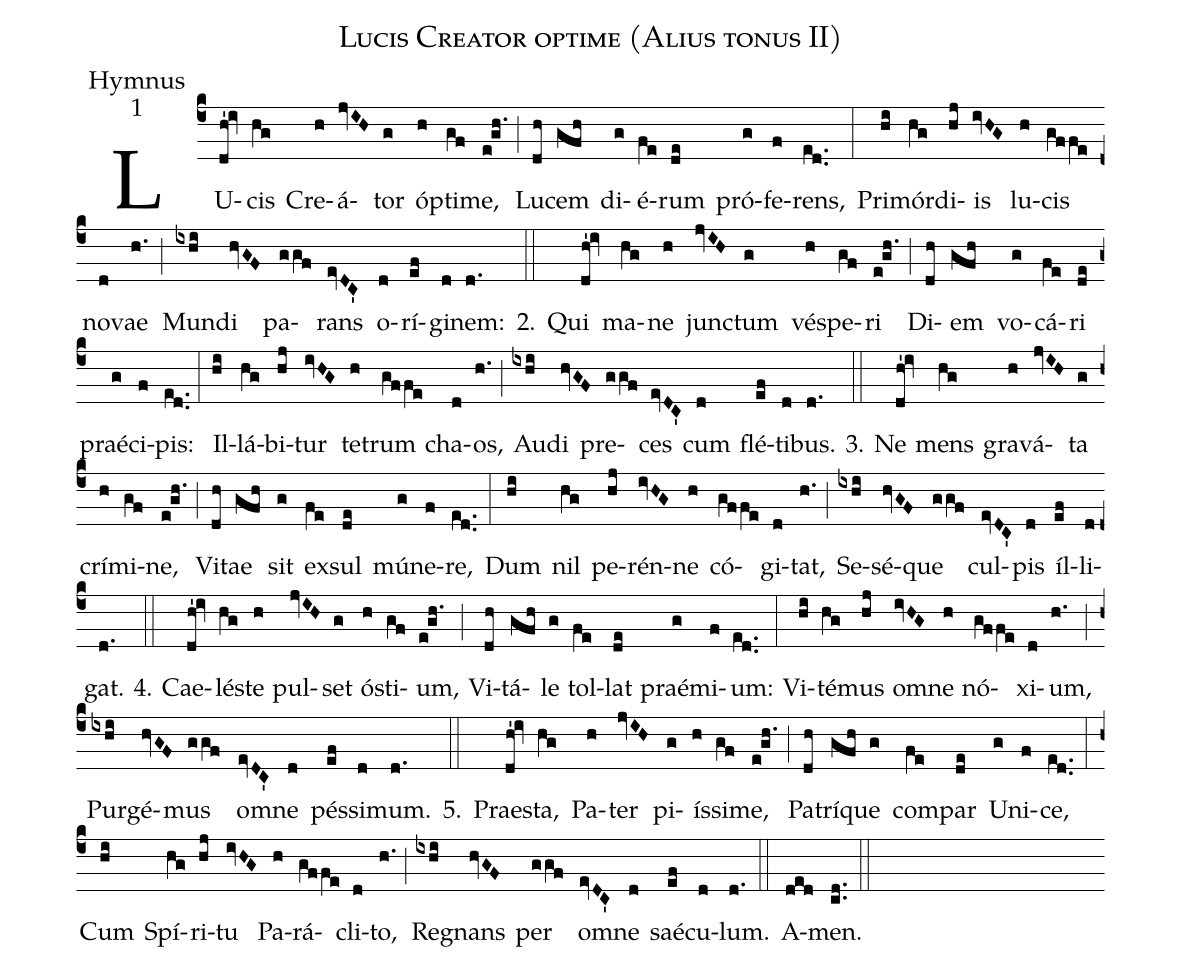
name:Lucis Creator optime (Alius tonus II);
office-part:Hymnus;
mode:1;
%%
(c4) LU(dh'!iv)cis(hg) Cre(h)á(jvIH)tor(g) óp(h)ti(gf)me,(e!gh.) (;) Lu(dh)cem(gfh) di(g)é(fe)rum(de) pró(g)fe(f)rens,(ed..) (:) Pri(hi)mór(hg)di(hj)is(ivHG) lu(h)cis(gffe) no(d)vae(h.) (;) Mun(ixhi)di(hvGF) pa(ggf)rans(evDC') o(d)rí(ef)gi(d)nem:(d.) 2.(::) Qui(dh'!iv) ma(hg)ne(h) jun(jvIH)ctum(g) vé(h)spe(gf)ri(e!gh.) (;) Di(dh)em(gfh) vo(g)cá(fe)ri(de) praé(g)ci(f)pis:(ed..) (:) Il(hi)lá(hg)bi(hj)tur(ivHG) te(h)trum(gffe) cha(d)os,(h.) (;) Au(ixhi)di(hvGF) pre(ggf)ces(evDC') cum(d) flé(ef)ti(d)bus.(d.) 3.(::) Ne(dh'!iv) mens(hg) gra(h)vá(jvIH)ta(g) crí(h)mi(gf)ne,(e!gh.) (;) Vi(dh)tae(gfh) sit(g) ex(fe)sul(de) mú(g)ne(f)re,(ed..) (:) Dum(hi) nil(hg) pe(hj)rén(ivHG)ne(h) có(gffe)gi(d)tat,(h.) (;) Se(ixhi)sé(hvGF)que(ggf) cul(evDC')pis(d) íl(ef)li(d)gat.(d.) 4.(::) Cae(dh'!iv)lé(hg)ste(h) pul(jvIH)set(g) ó(h)sti(gf)um,(e!gh.) (;) Vi(dh)tá(gfh)le(g) tol(fe)lat(de) praé(g)mi(f)um:(ed..) (:) Vi(hi)té(hg)mus(hj) o(ivHG)mne(h) nó(gffe)xi(d)um,(h.) (;) Pur(ixhi)gé(hvGF)mus(ggf) o(evDC')mne(d) pés(ef)si(d)mum.(d.) 5.(::) Prae(dh'!iv)sta,(hg) Pa(h)ter(jvIH) pi(g)ís(h)si(gf)me,(e!gh.) (;) Pa(dh)trí(gfh)que(g) com(fe)par(de) U(g)ni(f)ce,(ed..) (:) Cum(hi) Spí(hg)ri(hj)tu(ivHG) Pa(h)rá(gffe)cli(d)to,(h.) (;) Re(ixhi)gnans(hvGF) per(ggf) o(evDC')mne(d) saé(ef)cu(d)lum.(d.) (::) A(ded)men.(cd..) (::)
